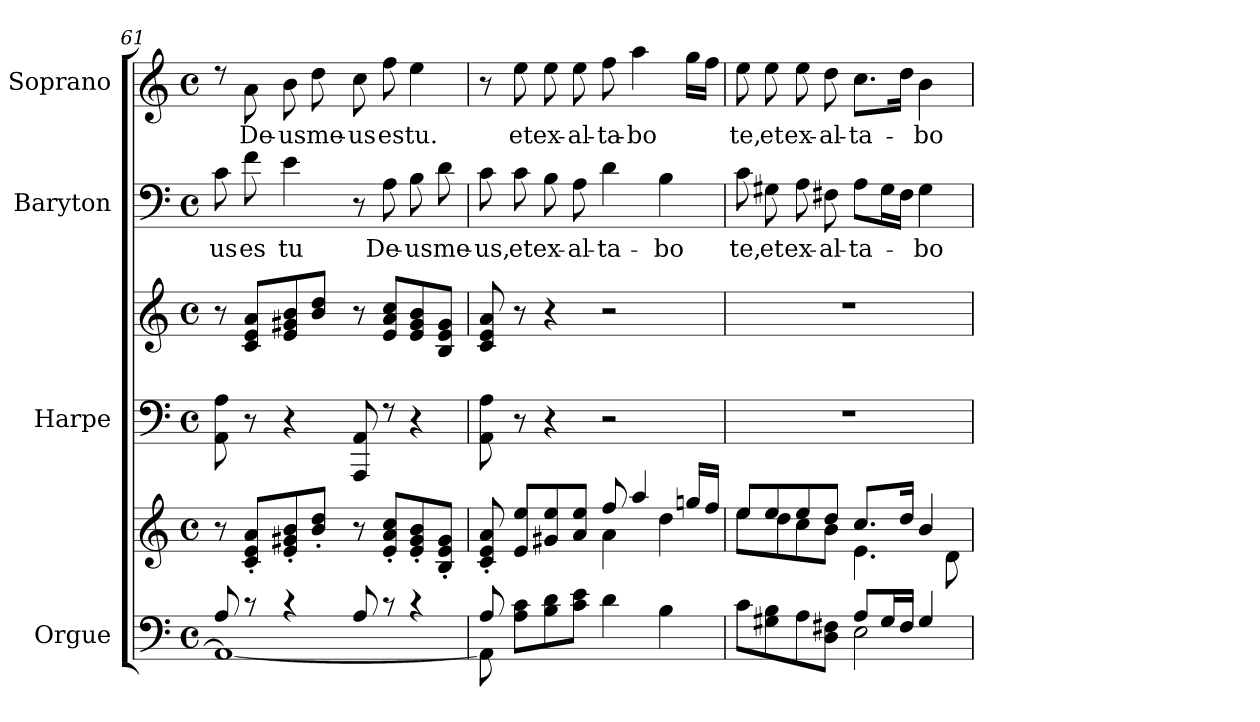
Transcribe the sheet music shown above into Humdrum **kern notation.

**kern	**kern	**kern	**kern	**kern	**text	**kern	**text
*part4	*part4	*part3	*part3	*part2	*part2	*part1	*part1
*staff6	*staff5	*staff4	*staff3	*staff2	*staff2	*staff1	*staff1
*I"Orgue	*	*I"Harpe	*	*I"Baryton	*	*I"Soprano	*
*I'Org.	*	*I'Hrp.	*	*I'Bar.	*	*I'S.	*
*clefF4	*clefG2	*clefF4	*clefG2	*clefF4	*	*clefG2	*
*k[]	*k[]	*k[]	*k[]	*k[]	*	*k[]	*
*M4/4	*M4/4	*M4/4	*M4/4	*M4/4	*	*M4/4	*
*met(c)	*met(c)	*met(c)	*met(c)	*met(c)	*	*met(c)	*
=61	=61	=61	=61	=61	=61	=61	=61
*^	*	*	*	*	*	*	*
!	!	!	!	!	!	!LO:LY:b	!	!
8A/	1AA_	8r	8AA\ 8A\	8r	8c\	-us	8rdd	.
!	!	!	!	!	!	!LO:LY:b	!	!LO:LY:b
8r	.	8c/' 8e/' 8a/'L	8r	8c/ 8e/ 8a/L	8f\	es	8a\	De-
!	!	!	!	!	!	!LO:LY:b	!	!LO:LY:b
4r	.	8e/' 8g#X/' 8b/'	4r	8e/ 8g#X/ 8b/	4e\	tu	8b\	-us
!	!	!	!	!	!	!	!	!LO:LY:b
.	.	8b/' 8dd/'J	.	8b/ 8dd/J	.	.	8dd\	me-
!	!	!	!	!	!	!	!	!LO:LY:b
8A/	.	8r	8AAA/ 8AA/	8r	8r	.	8cc\	-us
!	!	!	!	!	!	!LO:LY:b	!	!LO:LY:b
8r	.	8e/' 8a/' 8cc/'L	8rF	8e/ 8a/ 8cc/L	8A\	De-	8ff\	es
!	!	!	!	!	!	!LO:LY:b	!	!LO:LY:b
4r	.	8e/' 8g#/' 8b/'	4r	8e/ 8g#/ 8b/	8B\	-us	4ee\	tu.
!	!	!	!	!	!	!LO:LY:b	!	!
.	.	8B/' 8e/' 8g#/'J	.	8B/ 8e/ 8g#/J	8d\	me-	.	.
!!LO:LB:g=z
=62	=62	=62	=62	=62	=62	=62	=62	=62
*	*	*^	*	*	*	*	*	*
!	!	!	!	!	!	!	!LO:LY:b	!	!
8A/	8AA\]	8c/' 8e/' 8a/'	2ryy	8AA\ 8A\	8c/ 8e/ 8a/	8c\	-us,	8r	.
!	!	!	!	!	!	!	!LO:LY:b	!	!LO:LY:b
8A\ 8c\L	2..ryy	8e/ 8ee/L	.	8r	8r	8c\	et	8ee\	et
!	!	!	!	!	!	!	!LO:LY:b	!	!LO:LY:b
8B\ 8d\	.	8g#X/ 8ee/	.	4r	4r	8B\	ex-	8ee\	ex-
!	!	!	!	!	!	!	!LO:LY:b	!	!LO:LY:b
8c\ 8e\J	.	8a/ 8ee/J	.	.	.	8A\	-al-	8ee\	-al-
!	!	!	!	!	!	!	!LO:LY:b	!	!LO:LY:b
4d\	.	8ff/	4a\	2r	2r	4d\	-ta-	8ff\	-ta-
!	!	!	!	!	!	!	!	!	!LO:LY:b
.	.	4aa/	.	.	.	.	.	4aa\	-bo
!	!	!	!	!	!	!	!LO:LY:b	!	!
4B\	.	.	4dd\	.	.	4B\	-bo	.	.
.	.	16ggn/LL	.	.	.	.	.	16gg\LL	.
.	.	16ff/JJ	.	.	.	.	.	16ff\JJ	.
=63	=63	=63	=63	=63	=63	=63	=63	=63	=63
!	!	!	!	!	!	!	!LO:LY:b	!	!LO:LY:b
8c\L	2ryy	8ee/L	8ee\L	1r	1r	8c\	te,	8ee\	te,
!	!	!	!	!	!	!	!LO:LY:b	!	!LO:LY:b
8G#X\ 8B\	.	8ee/	8dd\	.	.	8G#X\	et	8ee\	et
!	!	!	!	!	!	!	!LO:LY:b	!	!LO:LY:b
8A\	.	8ee/	8cc\	.	.	8A\	ex-	8ee\	ex-
!	!	!	!	!	!	!	!LO:LY:b	!	!LO:LY:b
8D\ 8F#X\J	.	8dd/J	8b\J	.	.	8F#X\	-al-	8dd\	-al-
!	!	!	!	!	!	!	!LO:LY:b	!	!LO:LY:b
2E\	8A/L	8.cc/L	4.e\	.	.	8A\L	-ta-	8.cc\L	-ta-
.	16G#/L	.	.	.	.	16G#\L	.	.	.
.	16F#/JJ	16dd/Jk	.	.	.	16F#\JJ	.	16dd\Jk	.
!	!	!	!	!	!	!	!LO:LY:b	!	!LO:LY:b
.	4G#/	4b/	.	.	.	4G#\	-bo	4b\	-bo
.	.	.	8d\	.	.	.	.	.	.
*v	*v	*	*	*	*	*	*	*	*
*	*v	*v	*	*	*	*	*	*
=	=	=	=	=	=	=	=
*-	*-	*-	*-	*-	*-	*-	*-
